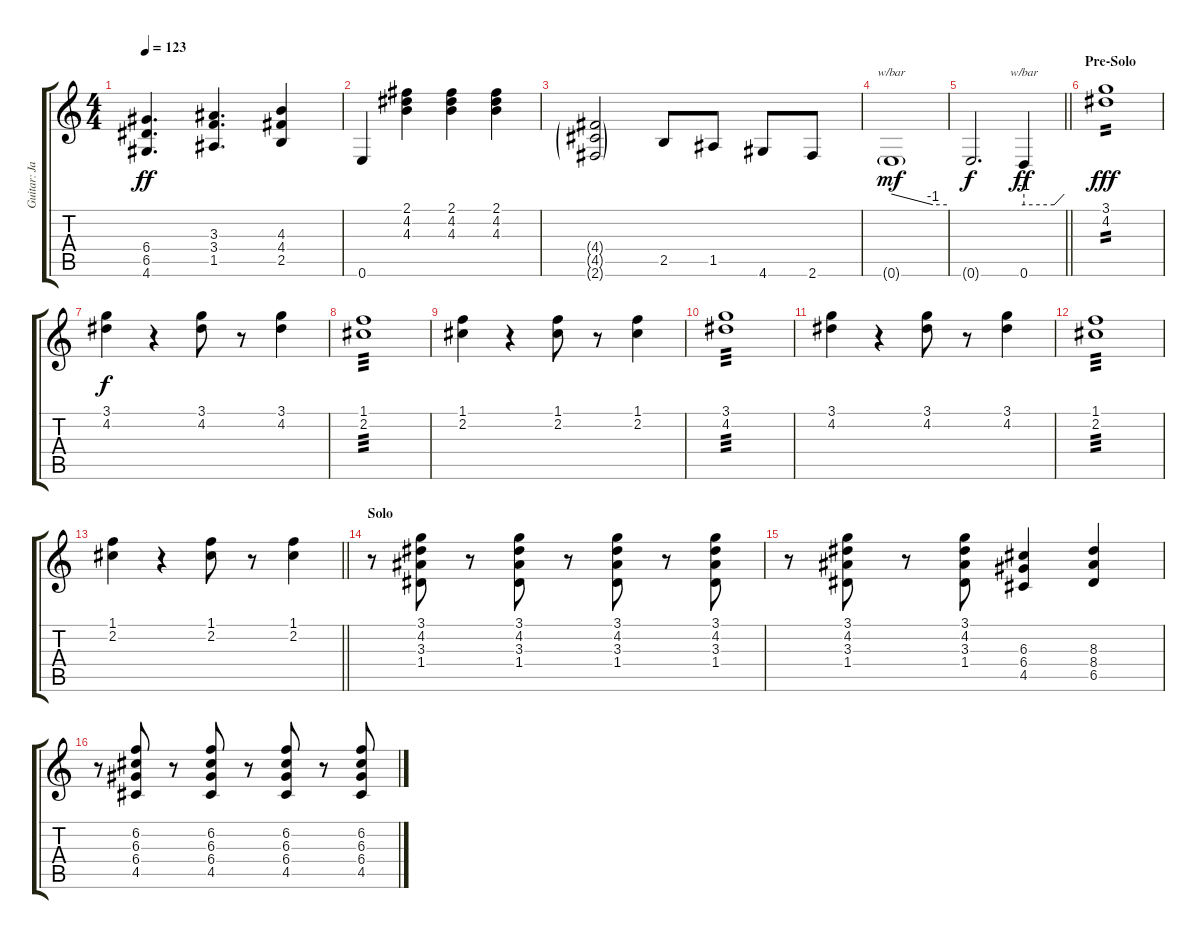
\track ("Guitar: Jake" "Guitar: Ja") {instrument overdrivenguitar}
\staff {score tabs}
\tuning (E4 B3 G3 D3 A2 E2) {hide}
\ts (4 4)
\tempo 123
\clef g2
\ks c
(6.4 6.5 4.6).4{d dy ff} (3.3 3.4 1.5).4{d} (4.3 4.4 2.5).4 |
0.6.4 (2.1 4.2 4.3).4 (2.1 4.2 4.3).4 (2.1 4.2 4.3).4 |
(4.4{g} 4.5{g} 2.6{g}).2 2.5.8 1.5.8 4.6.8 2.6.8 |
0.6{g}.1{tbe (custom default 0 0 45 -4 60 -4) dy mf} |
\barLineRight lightlight
0.6{t}.2{d dy f} 0.6.4{tbe (custom default 0 -4 45 -4 60 0) dy ff} |
\section ("" "Pre-Solo")
(3.1 4.2).1{tp 2 dy fff} |
(3.1 4.2).4{dy f} r.4 (3.1 4.2).8 r.8 (3.1 4.2).4 |
(1.1 2.2).1{tp 3} |
(1.1 2.2).4 r.4 (1.1 2.2).8 r.8 (1.1 2.2).4 |
(3.1 4.2).1{tp 3} |
(3.1 4.2).4 r.4 (3.1 4.2).8 r.8 (3.1 4.2).4 |
(1.1 2.2).1{tp 3} |
\barLineRight lightlight
(1.1 2.2).4 r.4 (1.1 2.2).8 r.8 (1.1 2.2).4 |
\section ("" "Solo")
r.8 (3.1 4.2 3.3 1.4).8 r.8 (3.1 4.2 3.3 1.4).8 r.8 (3.1 4.2 3.3 1.4).8 r.8 (3.1 4.2 3.3 1.4).8 |
r.8 (3.1 4.2 3.3 1.4).8 r.8 (3.1 4.2 3.3 1.4).8 (6.3 6.4 4.5).4 (8.3 8.4 6.5).4 |
r.8 (6.2 6.3 6.4 4.5).8 r.8 (6.2 6.3 6.4 4.5).8 r.8 (6.2 6.3 6.4 4.5).8 r.8 (6.2 6.3 6.4 4.5).8
